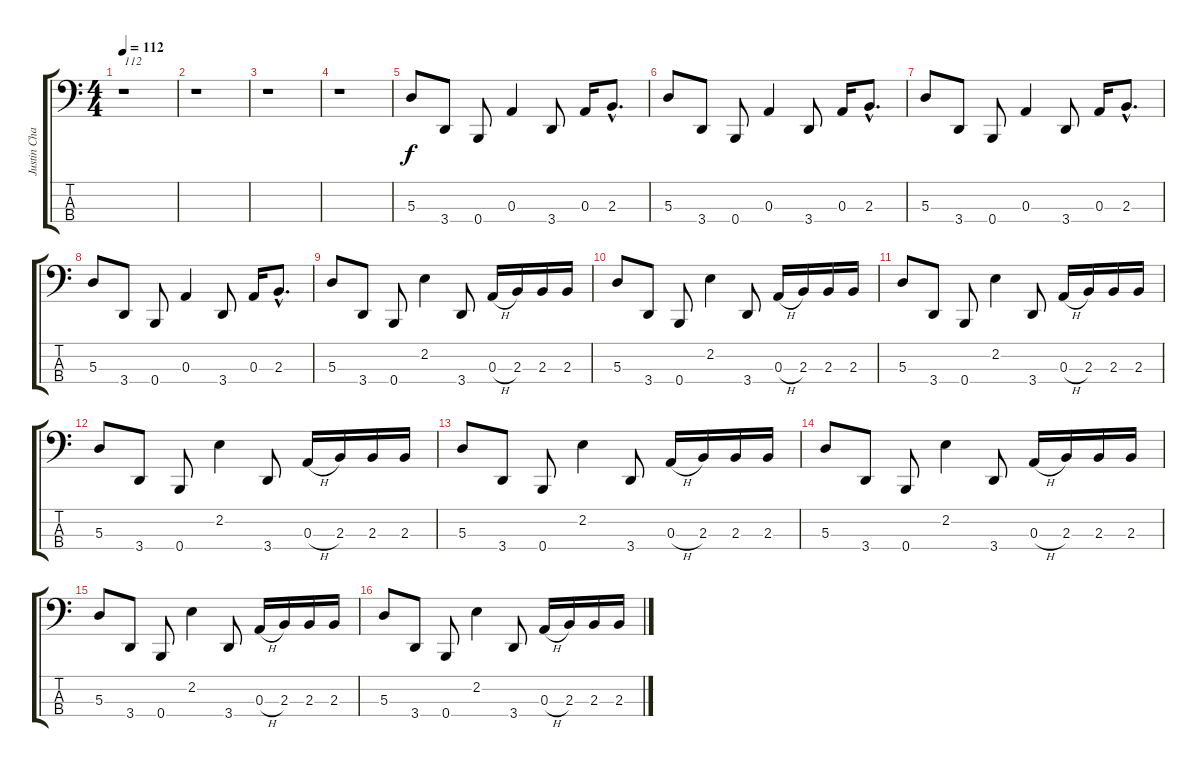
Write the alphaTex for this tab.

\track ("Justin Chancellor" "Justin Cha") {instrument electricbasspick}
\staff {score tabs}
\tuning (G2 D2 A1 B0) {hide}
\ts (4 4)
\tempo 112
\clef f4
\ks c
r.1{txt "112" dy f instrument electricbasspick} |
r.1 |
r.1 |
r.1 |
5.3.8 3.4.8 0.4.8 0.3.4 3.4.8 0.3.16 2.3{hac}.8{d} |
5.3.8 3.4.8 0.4.8 0.3.4 3.4.8 0.3.16 2.3{hac}.8{d} |
5.3.8 3.4.8 0.4.8 0.3.4 3.4.8 0.3.16 2.3{hac}.8{d} |
5.3.8 3.4.8 0.4.8 0.3.4 3.4.8 0.3.16 2.3{hac}.8{d} |
5.3.8 3.4.8 0.4.8 2.2.4 3.4.8 0.3{h}.16 2.3.16 2.3.16 2.3.16 |
5.3.8 3.4.8 0.4.8 2.2.4 3.4.8 0.3{h}.16 2.3.16 2.3.16 2.3.16 |
5.3.8 3.4.8 0.4.8 2.2.4 3.4.8 0.3{h}.16 2.3.16 2.3.16 2.3.16 |
5.3.8 3.4.8 0.4.8 2.2.4 3.4.8 0.3{h}.16 2.3.16 2.3.16 2.3.16 |
5.3.8 3.4.8 0.4.8 2.2.4 3.4.8 0.3{h}.16 2.3.16 2.3.16 2.3.16 |
5.3.8 3.4.8 0.4.8 2.2.4 3.4.8 0.3{h}.16 2.3.16 2.3.16 2.3.16 |
5.3.8 3.4.8 0.4.8 2.2.4 3.4.8 0.3{h}.16 2.3.16 2.3.16 2.3.16 |
5.3.8 3.4.8 0.4.8 2.2.4 3.4.8 0.3{h}.16 2.3.16 2.3.16 2.3.16
